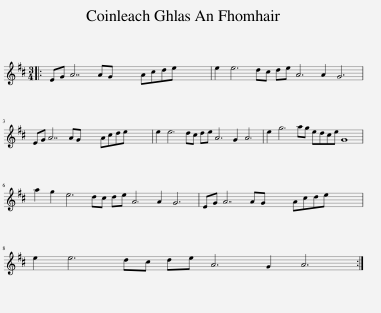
X:1
L:1/8
M:3/4
I:linebreak $
K:D
V:1 treble
V:1
|: EG A7 AG x4 Acde x8 | e2 e6 dc de A6 A2 G6 |$ EG A7 AG x4 Acde x8 | e2 e6 dc de A6 G2 A6 | e2 g6 ag edce G8 |$ %5
 a2 g2 e6 dc de A6 A2 G6 | EG A7 AG x4 Acde x8 |$ e2 e6 dc de A6 G2 A6 :| %8
